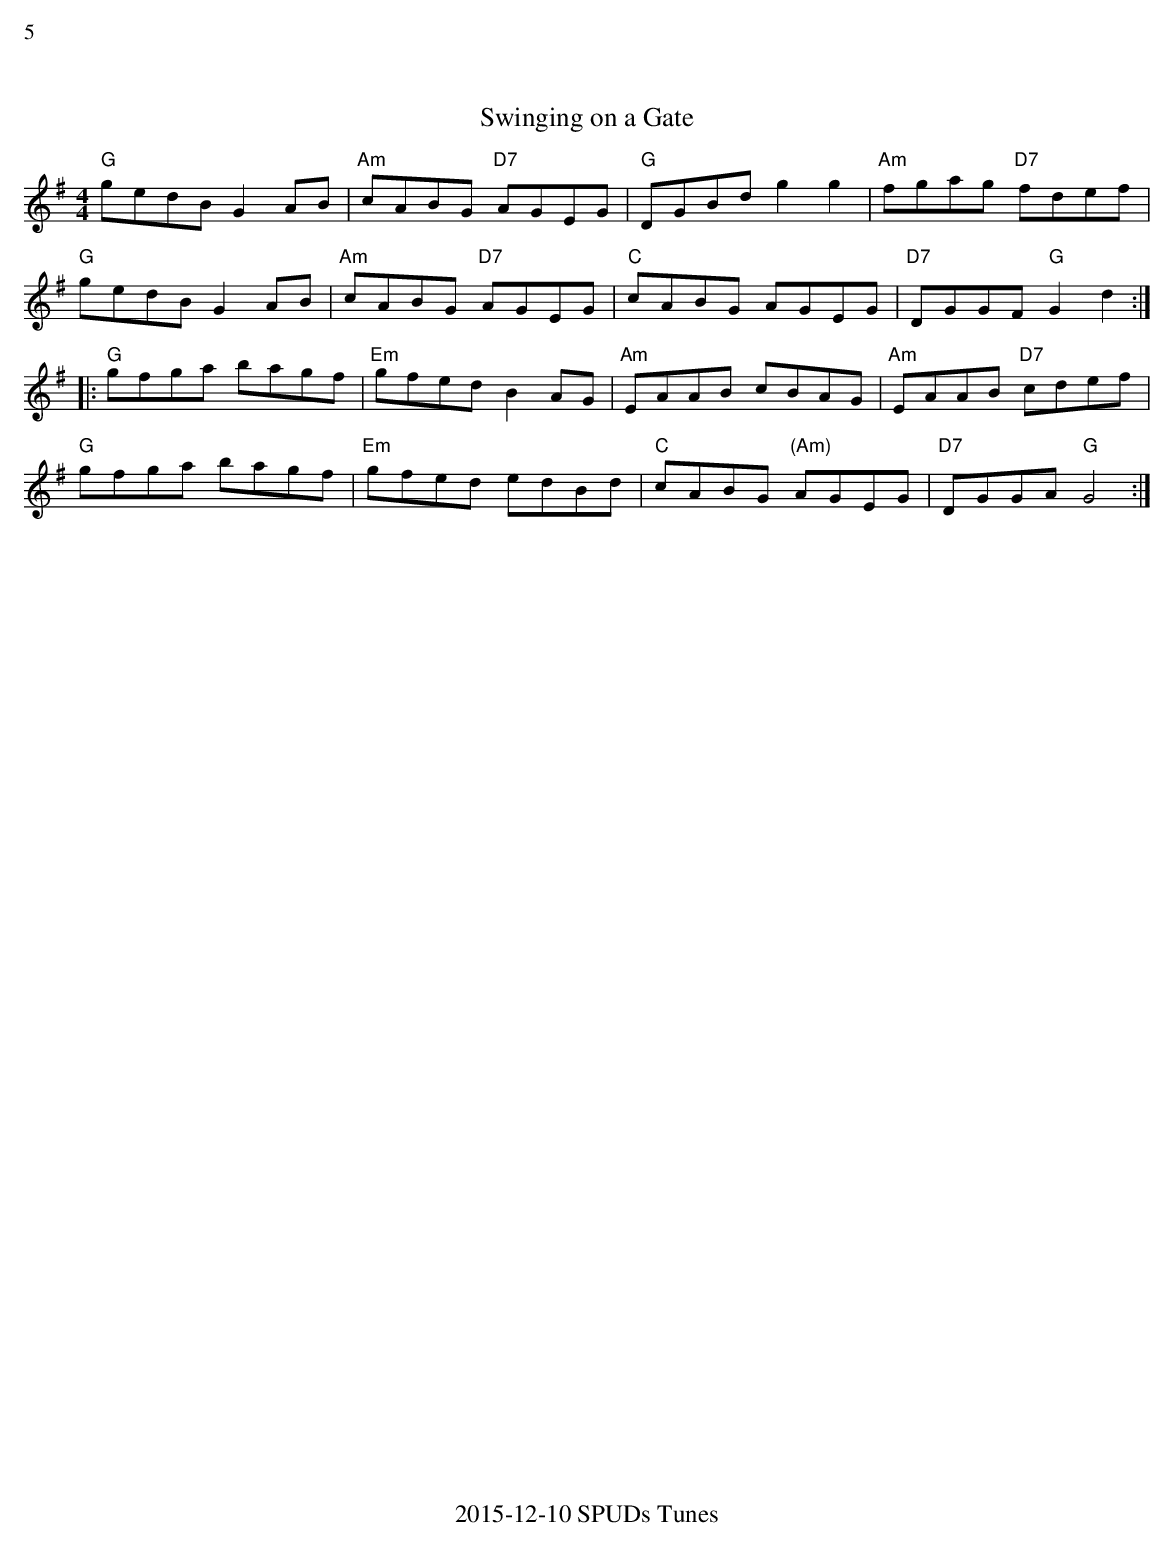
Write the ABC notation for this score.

X:1
%%text 5
T:Swinging on a Gate
M:4/4
L:1/8
K:G
"G"gedB G2AB|"Am"cABG "D7"AGEG|"G"DGBd g2g2|"Am"fgag "D7"fdef|
"G"gedB G2AB|"Am"cABG "D7"AGEG|"C"cABG AGEG|"D7"DGGF "G"G2d2:|
|:"G"gfga bagf|"Em"gfed B2AG|"Am"EAAB cBAG|"Am"EAAB "D7"cdef|
"G"gfga bagf|"Em"gfed edBd|"C"cABG "(Am)"AGEG|"D7"DGGA "G"G4:|
